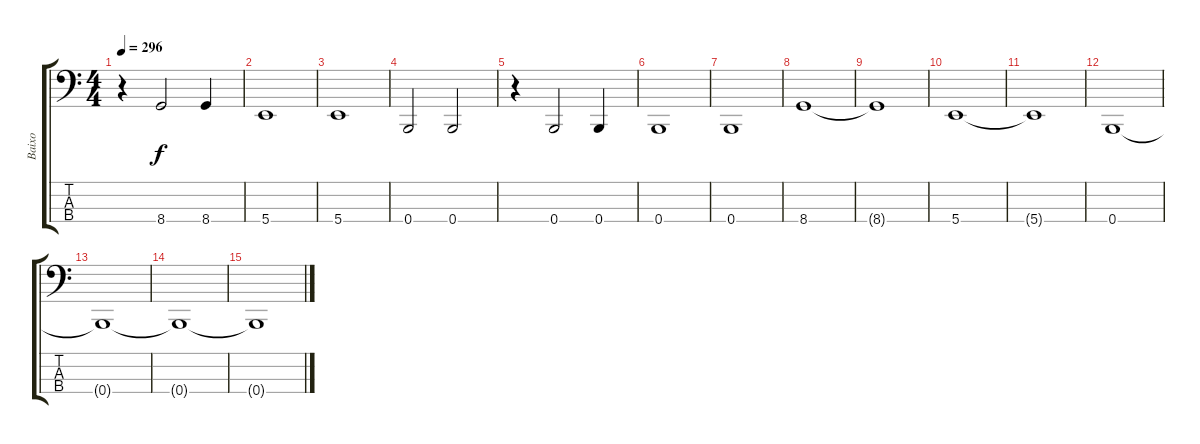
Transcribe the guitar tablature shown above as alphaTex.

\track ("Baixo" "Baixo") {instrument electricbassfinger}
\staff {score tabs}
\tuning (E2 B1 Gb1 B0) {hide}
\ts (4 4)
\tempo 296
\clef f4
\ks c
r.4{dy f} 8.4.2 8.4.4 |
5.4.1 |
5.4.1 |
0.4.2 0.4.2 |
r.4 0.4.2 0.4.4 |
0.4.1 |
0.4.1 |
8.4.1 |
8.4{t}.1 |
5.4.1 |
5.4{t}.1 |
0.4.1 |
0.4{t}.1 |
0.4{t}.1 |
0.4{t}.1
